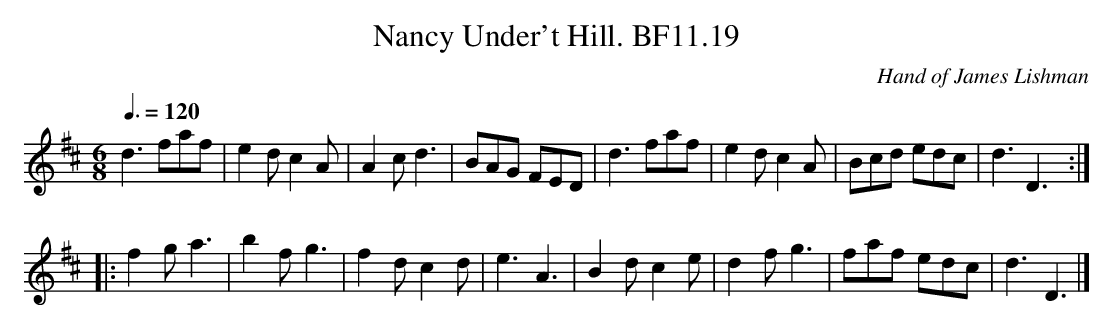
X:1
T:Nancy Under't Hill. BF11.19
M:6/8
Q:3/8=120
C:Hand of James Lishman
K:D
d3faf|e2dc2A|A2cd3|BAG FED|d3faf|e2dc2A|Bcd edc|d3D3:|
|:f2ga3|b2fg3|f2dc2d|e3A3|B2dc2e|d2fg3|faf edc|d3D3|]
